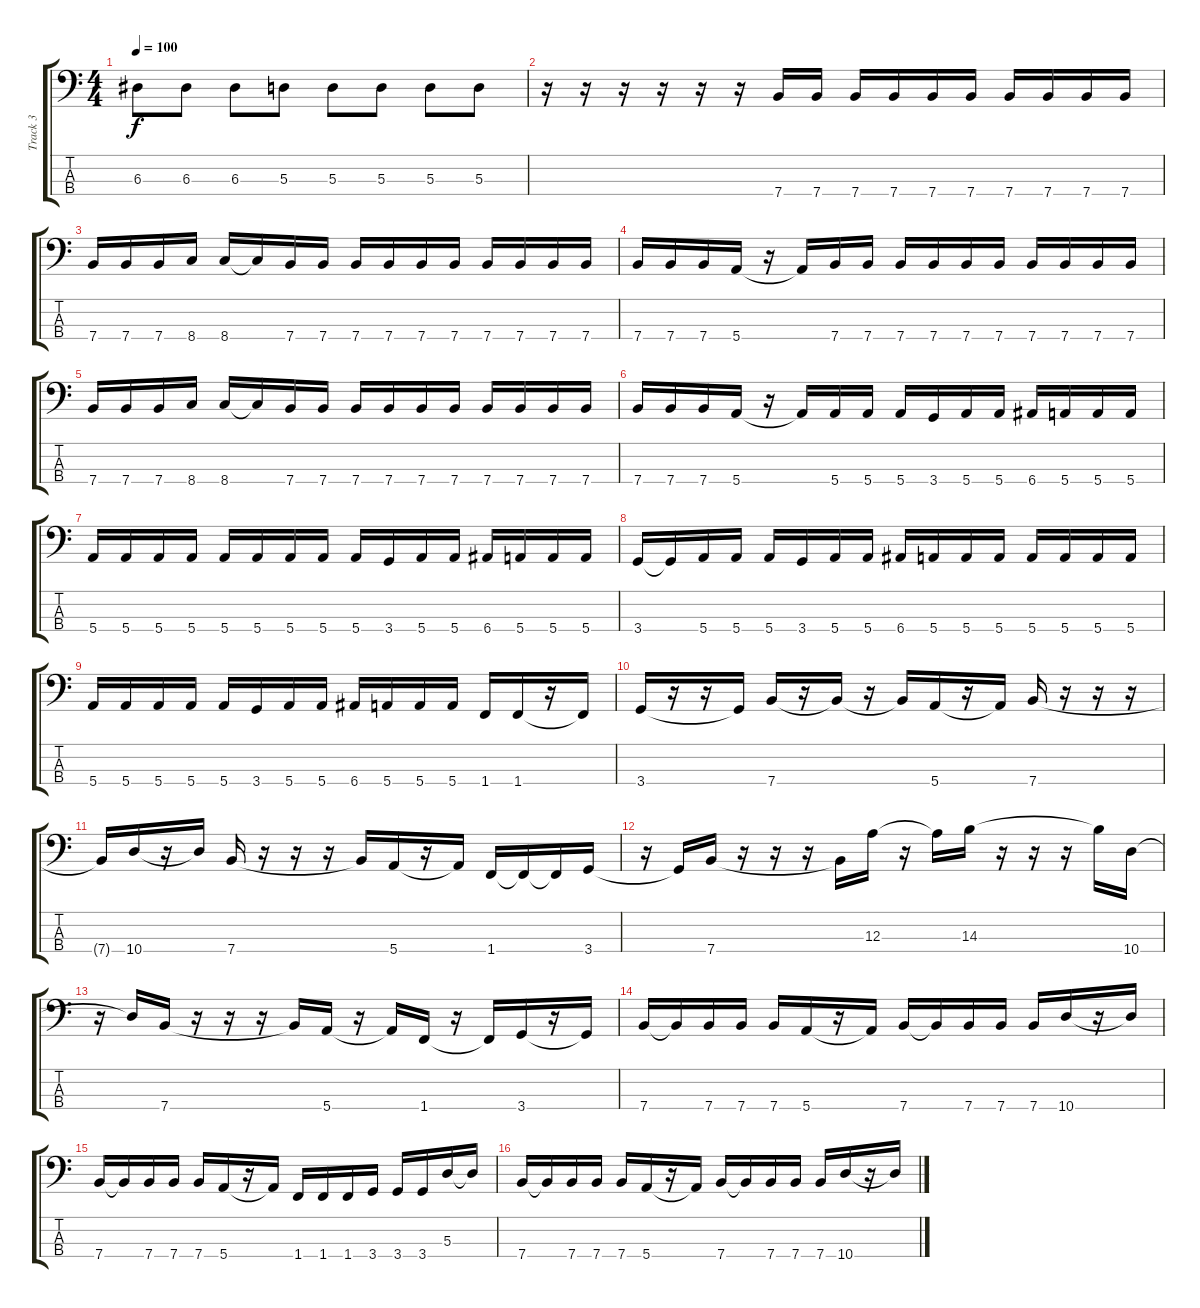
\track ("Track 3" "Track 3") {instrument electricbassfinger}
\staff {score tabs}
\tuning (G2 D2 A1 E1) {hide}
\ts (4 4)
\tempo 100
\clef f4
\ks c
6.3.8{dy f} 6.3.8 6.3.8 5.3.8 5.3.8 5.3.8 5.3.8 5.3.8 |
r.16 r.16 r.16 r.16 r.16 r.16 7.4.16 7.4.16 7.4.16 7.4.16 7.4.16 7.4.16 7.4.16 7.4.16 7.4.16 7.4.16 |
7.4.16 7.4.16 7.4.16 8.4.16 8.4.16 8.4{t}.16 7.4.16 7.4.16 7.4.16 7.4.16 7.4.16 7.4.16 7.4.16 7.4.16 7.4.16 7.4.16 |
7.4.16 7.4.16 7.4.16 5.4.16 r.16 5.4{t}.16 7.4.16 7.4.16 7.4.16 7.4.16 7.4.16 7.4.16 7.4.16 7.4.16 7.4.16 7.4.16 |
7.4.16 7.4.16 7.4.16 8.4.16 8.4.16 8.4{t}.16 7.4.16 7.4.16 7.4.16 7.4.16 7.4.16 7.4.16 7.4.16 7.4.16 7.4.16 7.4.16 |
7.4.16 7.4.16 7.4.16 5.4.16 r.16 5.4{t}.16 5.4.16 5.4.16 5.4.16 3.4.16 5.4.16 5.4.16 6.4.16 5.4.16 5.4.16 5.4.16 |
5.4.16 5.4.16 5.4.16 5.4.16 5.4.16 5.4.16 5.4.16 5.4.16 5.4.16 3.4.16 5.4.16 5.4.16 6.4.16 5.4.16 5.4.16 5.4.16 |
3.4.16 3.4{t}.16 5.4.16 5.4.16 5.4.16 3.4.16 5.4.16 5.4.16 6.4.16 5.4.16 5.4.16 5.4.16 5.4.16 5.4.16 5.4.16 5.4.16 |
5.4.16 5.4.16 5.4.16 5.4.16 5.4.16 3.4.16 5.4.16 5.4.16 6.4.16 5.4.16 5.4.16 5.4.16 1.4.16 1.4.16 r.16 1.4{t}.16 |
3.4.16 r.16 r.16 3.4{t}.16 7.4.16 r.16 7.4{t}.16 r.16 7.4{t}.16 5.4.16 r.16 5.4{t}.16 7.4.16 r.16 r.16 r.16 |
7.4{t}.16 10.4.16 r.16 10.4{t}.16 7.4.16 r.16 r.16 r.16 7.4{t}.16 5.4.16 r.16 5.4{t}.16 1.4.16 1.4{t}.16 1.4{t}.16 3.4.16 |
r.16 3.4{t}.16 7.4.16 r.16 r.16 r.16 7.4{t}.16 12.3.16 r.16 12.3{t}.16 14.3.16 r.16 r.16 r.16 14.3{t}.16 10.4.16 |
r.16 10.4{t}.16 7.4.16 r.16 r.16 r.16 7.4{t}.16 5.4.16 r.16 5.4{t}.16 1.4.16 r.16 1.4{t}.16 3.4.16 r.16 3.4{t}.16 |
7.4.16 7.4{t}.16 7.4.16 7.4.16 7.4.16 5.4.16 r.16 5.4{t}.16 7.4.16 7.4{t}.16 7.4.16 7.4.16 7.4.16 10.4.16 r.16 10.4{t}.16 |
7.4.16 7.4{t}.16 7.4.16 7.4.16 7.4.16 5.4.16 r.16 5.4{t}.16 1.4.16 1.4.16 1.4.16 3.4.16 3.4.16 3.4.16 5.3.16 5.3{t}.16 |
7.4.16 7.4{t}.16 7.4.16 7.4.16 7.4.16 5.4.16 r.16 5.4{t}.16 7.4.16 7.4{t}.16 7.4.16 7.4.16 7.4.16 10.4.16 r.16 10.4{t}.16
